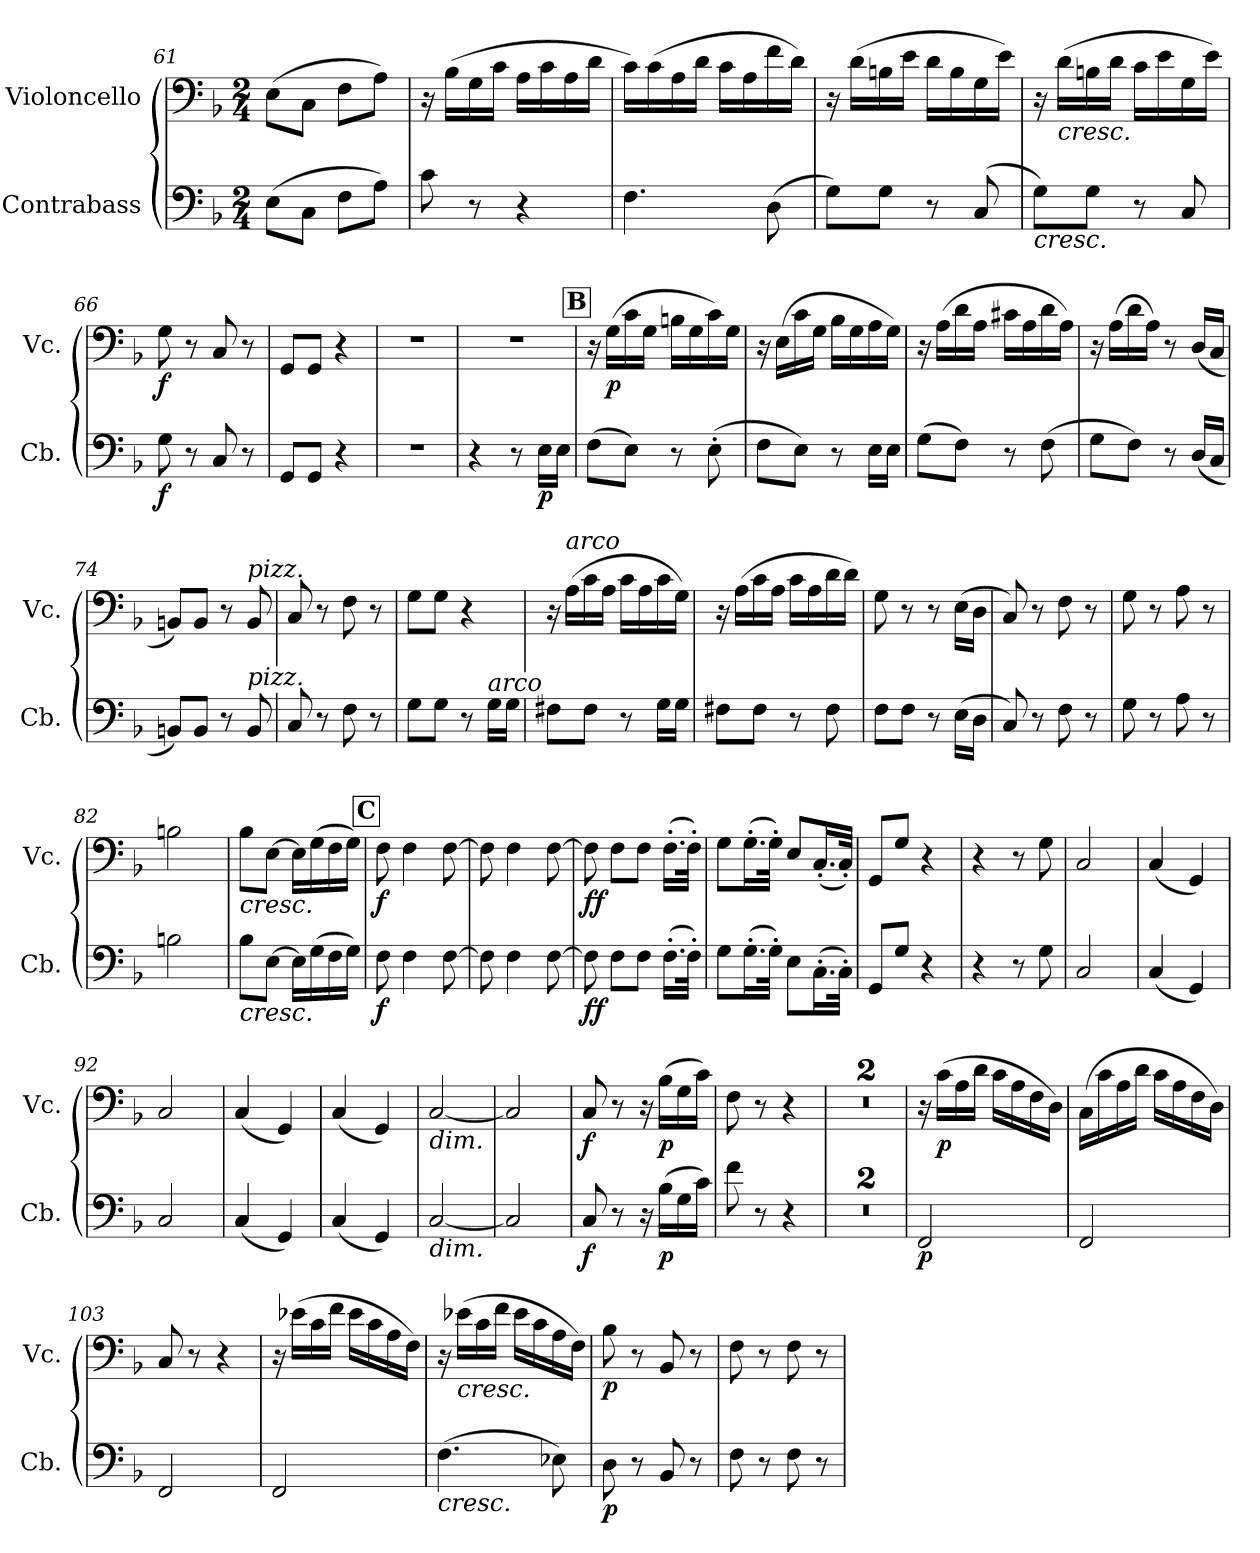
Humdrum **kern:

**kern	**dynam	**kern	**dynam
*part2	*part2	*part1	*part1
*staff2	*staff2	*staff1	*staff1
*I"Contrabass	*	*I"Violoncello	*
*I'Cb.	*	*I'Vc.	*
*clefF4	*	*clefF4	*
*ITrd7c12	*	*	*
*k[b-]	*	*k[b-]	*
*M2/4	*	*M2/4	*
=61	=61	=61	=61
(>8EE\L	.	(>8E\L	.
8CC\J	.	8C\J	.
8FF\L	.	8F\L	.
8AA\J)	.	8A\J)	.
=62	=62	=62	=62
8C\	.	16r	.
.	.	(>16B-\LL	.
8r	.	16G\	.
.	.	16c\JJ	.
4r	.	16A\LL	.
.	.	16c\	.
.	.	16A\	.
.	.	16d\JJ	.
=63	=63	=63	=63
4.FF\	.	16c\LL)	.
.	.	(>16c\	.
.	.	16A\	.
.	.	16d\JJ	.
.	.	16c\LL	.
.	.	16A\	.
(>8DD\	.	16f\	.
.	.	16d\JJ)	.
!!LO:LB:g=z
=64	=64	=64	=64
8GG\L)	.	16r	.
.	.	(>16d\LL	.
8GG\J	.	16Bn\	.
.	.	16e\JJ	.
8r	.	16d\LL	.
.	.	16B\	.
(>8CC/	.	16G\	.
.	.	16e\JJ)	.
=65	=65	=65	=65
!LO:TX:b:i:t=cresc.	!	!	!
8GG\L)	.	16r	.
!	!	!LO:TX:b:i:t=cresc.	!
.	.	(>16d\LL	.
8GG\J	.	16Bn\	.
.	.	16d\JJ	.
8r	.	16c\LL	.
.	.	16e\	.
8CC/	.	16G\	.
.	.	16e\JJ)	.
=66	=66	=66	=66
!	!LO:DY:b	!	!LO:DY:b
8GG\	f	8G\	f
8r	.	8r	.
8CC/	.	8C/	.
8r	.	8r	.
=67	=67	=67	=67
8GGG/L	.	8GG/L	.
8GGG/J	.	8GG/J	.
4r	.	4r	.
=68	=68	=68	=68
2r	.	2r	.
=69	=69	=69	=69
4r	.	2r	.
8r	.	.	.
!	!LO:DY:b	!	!
16EE\LL	p	.	.
16EE\JJ	.	.	.
!!LO:REH:place=s1:a:B:fs=14:t=B
=70	=70	=70	=70
(>8FF\L	.	16r	.
!	!	!	!LO:DY:b
.	.	(>16G\LL	p
8EE\J)	.	16c\	.
.	.	16G\JJ	.
8r	.	16Bn\LL	.
.	.	16G\	.
(>8EE'\	.	16c\)	.
.	.	16G\JJ	.
!!LO:LB:g=z
=71	=71	=71	=71
8FF\L	.	16r	.
.	.	(>16E\LL	.
8EE\J)	.	16c\	.
.	.	16G\JJ	.
8r	.	16B-\LL	.
.	.	16G\	.
16EE\LL	.	16A\	.
16EE\JJ	.	16G\JJ)	.
=72	=72	=72	=72
(>8GG\L	.	16r	.
.	.	(>16A\LL	.
8FF\J)	.	16d\	.
.	.	16A\JJ	.
8r	.	16c#X\LL	.
.	.	16A\	.
(>8FF\	.	16d\	.
.	.	16A\JJ)	.
=73	=73	=73	=73
8GG\L	.	16r	.
.	.	(>16A\LL	.
8FF\J)	.	16d\	.
.	.	16A\JJ)	.
8r	.	8r	.
(<16DD/LL	.	(<16D/LL	.
16CC/JJ	.	16C/JJ	.
=74	=74	=74	=74
8BBBn/L)	.	8BBn/L)	.
8BBB/J	.	8BB/J	.
8r	.	8r	.
!	!	!LO:TX:a:i:t=pizz.	!
!LO:TX:a:i:t=pizz.	!	!	!
8BBB/	.	8BB/	.
=75	=75	=75	=75
8CC/	.	8C/	.
8r	.	8r	.
8FF\	.	8F\	.
8r	.	8r	.
=76	=76	=76	=76
8GG\L	.	8G\L	.
8GG\J	.	8G\J	.
8r	.	4r	.
!LO:TX:a:i:t=arco	!	!	!
16GG\LL	.	.	.
16GG\JJ	.	.	.
!!LO:PB:g=z
=77	=77	=77	=77
8FF#X\L	.	16r	.
!	!	!LO:TX:a:i:t=arco	!
.	.	(>16A\LL	.
8FF#\J	.	16c\	.
.	.	16A\JJ	.
8r	.	16c\LL	.
.	.	16A\	.
16GG\LL	.	16c\	.
16GG\JJ	.	16G\JJ)	.
=78	=78	=78	=78
8FF#X\L	.	16r	.
.	.	(>16A\LL	.
8FF#\J	.	16c\	.
.	.	16A\JJ	.
8r	.	16c\LL	.
.	.	16A\	.
8FF#\	.	16d\	.
.	.	16d\JJ)	.
=79	=79	=79	=79
8FF\L	.	8G\	.
8FF\J	.	8r	.
8r	.	8r	.
(>16EE\LL	.	(>16E\LL	.
16DD\JJ	.	16D\JJ	.
=80	=80	=80	=80
8CC/)	.	8C/)	.
8r	.	8r	.
8FF\	.	8F\	.
8r	.	8r	.
=81	=81	=81	=81
8GG\	.	8G\	.
8r	.	8r	.
8AA\	.	8A\	.
8r	.	8r	.
=82	=82	=82	=82
2BBn\	.	2Bn\	.
=83	=83	=83	=83
!	!	!LO:TX:b:i:t=cresc.	!
!LO:TX:b:i:t=cresc.	!	!	!
8BB-i\L	.	8B-i\L	.
[8EE\J	.	[8E\J	.
16EE\LL]	.	16E\LL]	.
(>16GG\	.	(>16G\	.
16FF\	.	16F\	.
16GG\JJ)	.	16G\JJ)	.
!!LO:REH:place=s1:a:B:fs=14:t=C
=84	=84	=84	=84
!	!LO:DY:b	!	!LO:DY:b
8FF\	f	8F\	f
4FF\	.	4F\	.
!	!LO:DY:b	!	!
!	!LO:DY:n=1:b	!	!LO:DY:b
!	!	!	!LO:DY:n=1:b
[8FF\	other-dynamics f	[8F\	other-dynamics f
!!LO:LB:g=z
=85	=85	=85	=85
8FF\]	.	8F\]	.
4FF\	.	4F\	.
[8FF\	.	[8F\	.
=86	=86	=86	=86
!	!LO:DY:b	!	!LO:DY:b
8FF\]	ff	8F\]	ff
8FF\L	.	8F\L	.
8FF\J	.	8F\J	.
(>16.FF'\LL	.	(>16.F'\LL	.
32FF'\JJk)	.	32F'\JJk)	.
=87	=87	=87	=87
8GG\L	.	8G\L	.
(>16.GG'\L	.	(>16.G'\L	.
32GG'\JJk)	.	32G'\JJk)	.
8EE\L	.	8E/L	.
(>16.CC'\L	.	(<16.C'/L	.
32CC'\JJk)	.	32C'/JJk)	.
=88	=88	=88	=88
8GGG/L	.	8GG/L	.
8GG/J	.	8G/J	.
4r	.	4r	.
=89	=89	=89	=89
4r	.	4r	.
8r	.	8r	.
8GG\	.	8G\	.
=90	=90	=90	=90
2CC/	.	2C/	.
=91	=91	=91	=91
(<4CC/	.	(<4C/	.
4GGG/)	.	4GG/)	.
=92	=92	=92	=92
2CC/	.	2C/	.
=93	=93	=93	=93
(<4CC/	.	(<4C/	.
4GGG/)	.	4GG/)	.
=94	=94	=94	=94
(<4CC/	.	(<4C/	.
4GGG/)	.	4GG/)	.
=95	=95	=95	=95
!	!	!LO:TX:b:i:t=dim.	!
!LO:TX:b:i:t=dim.	!	!	!
[2CC/	.	[2C/	.
=96	=96	=96	=96
2CC/]	.	2C/]	.
=97	=97	=97	=97
!	!LO:DY:b	!	!LO:DY:b
8CC/	f	8C/	f
8r	.	8r	.
16r	.	16r	.
!	!LO:DY:b	!	!LO:DY:b
(>16BB-\LL	p	(>16B-\LL	p
16GG\	.	16G\	.
16C\JJ)	.	16c\JJ)	.
!!LO:LB:g=z
=98	=98	=98	=98
8F\	.	8F\	.
8r	.	8r	.
4r	.	4r	.
=99	=99	=99	=99
2r	.	2r	.
=100	=100	=100	=100
2r	.	2r	.
=101	=101	=101	=101
!	!LO:DY:b	!	!
2FFF/	p	16r	.
!	!	!	!LO:DY:b
.	.	(>16c\LL	p
.	.	16A\	.
.	.	16d\JJ	.
.	.	16c\LL	.
.	.	16A\	.
.	.	16F\	.
.	.	16D\JJ)	.
=102	=102	=102	=102
2FFF/	.	(>16C\LL	.
.	.	16c\	.
.	.	16A\	.
.	.	16d\JJ	.
.	.	16c\LL	.
.	.	16A\	.
.	.	16F\	.
.	.	16D\JJ)	.
=103	=103	=103	=103
2FFF/	.	8C/	.
.	.	8r	.
.	.	4r	.
=104	=104	=104	=104
2FFF/	.	16r	.
.	.	(>16e-X\LL	.
.	.	16c\	.
.	.	16f\JJ	.
.	.	16e-\LL	.
.	.	16c\	.
.	.	16A\	.
.	.	16F\JJ)	.
=105	=105	=105	=105
!LO:TX:b:i:t=cresc.	!	!	!
(>4.FF\	.	16r	.
!	!	!LO:TX:b:i:t=cresc.	!
.	.	(>16e-X\LL	.
.	.	16c\	.
.	.	16f\JJ	.
.	.	16e-\LL	.
.	.	16c\	.
8EE-X\)	.	16A\	.
.	.	16F\JJ)	.
!!LO:LB:g=z
=106	=106	=106	=106
!	!LO:DY:b	!	!LO:DY:b
8DD\	p	8B-\	p
8r	.	8r	.
8BBB-/	.	8BB-/	.
8r	.	8r	.
=107	=107	=107	=107
8FF\	.	8F\	.
8r	.	8r	.
8FF\	.	8F\	.
8r	.	8r	.
=	=	=	=
*-	*-	*-	*-
